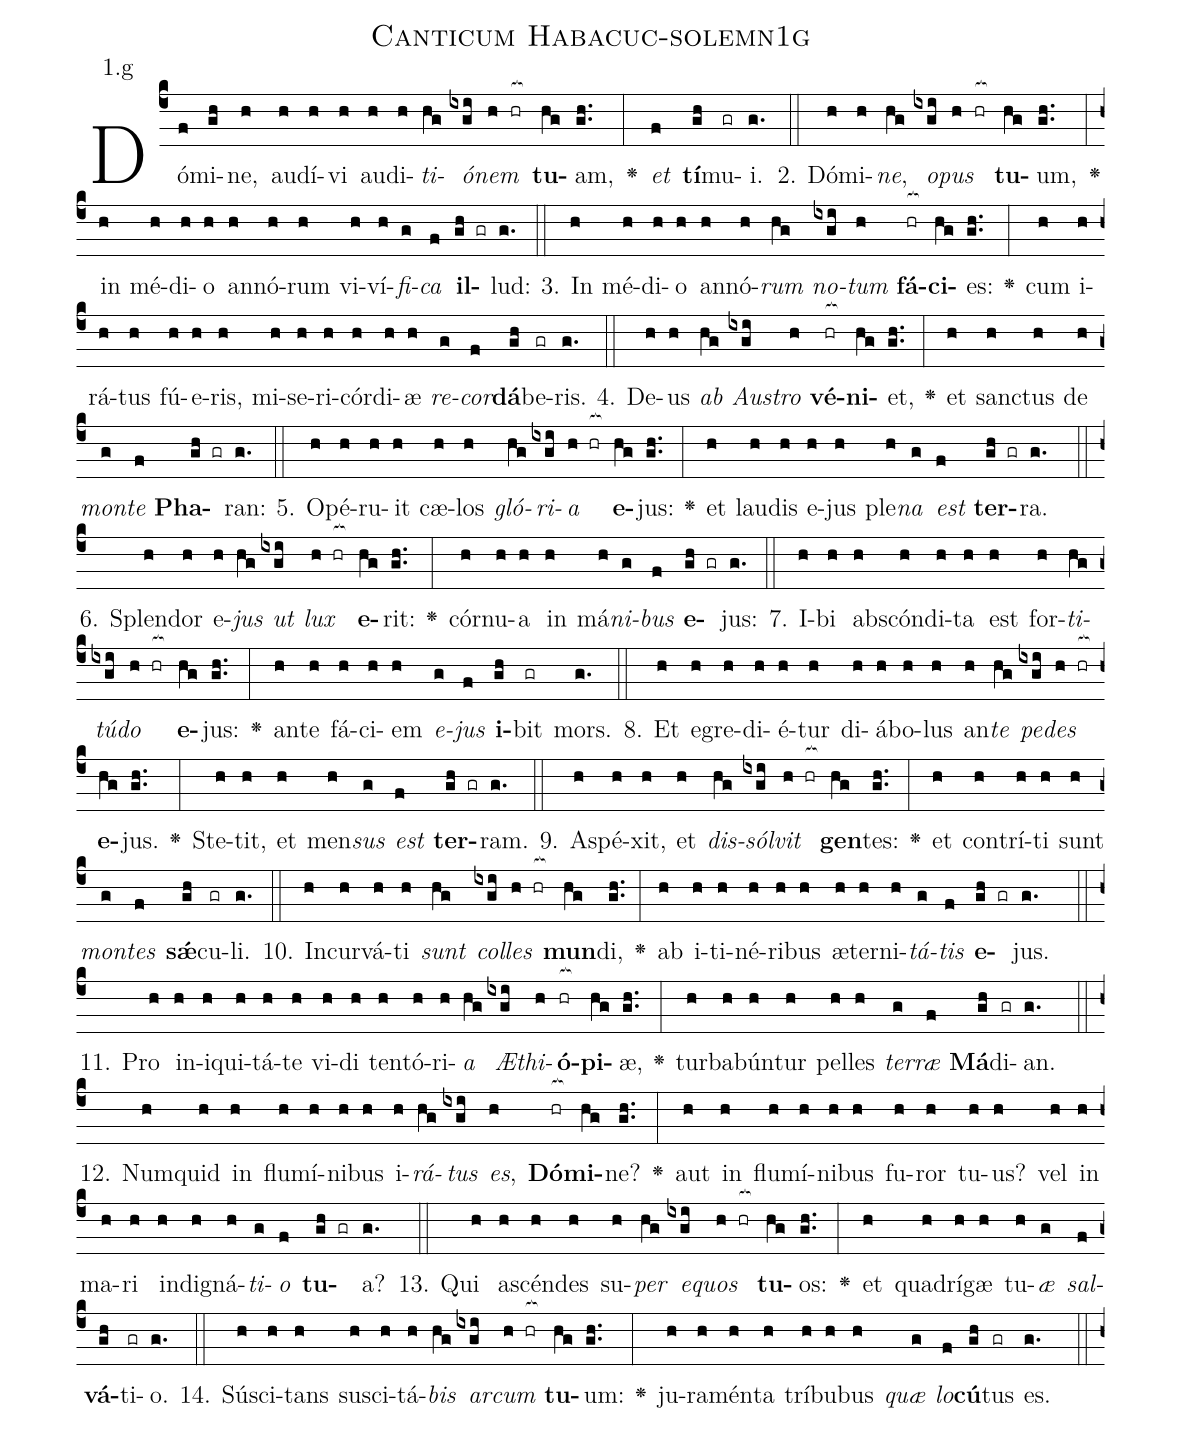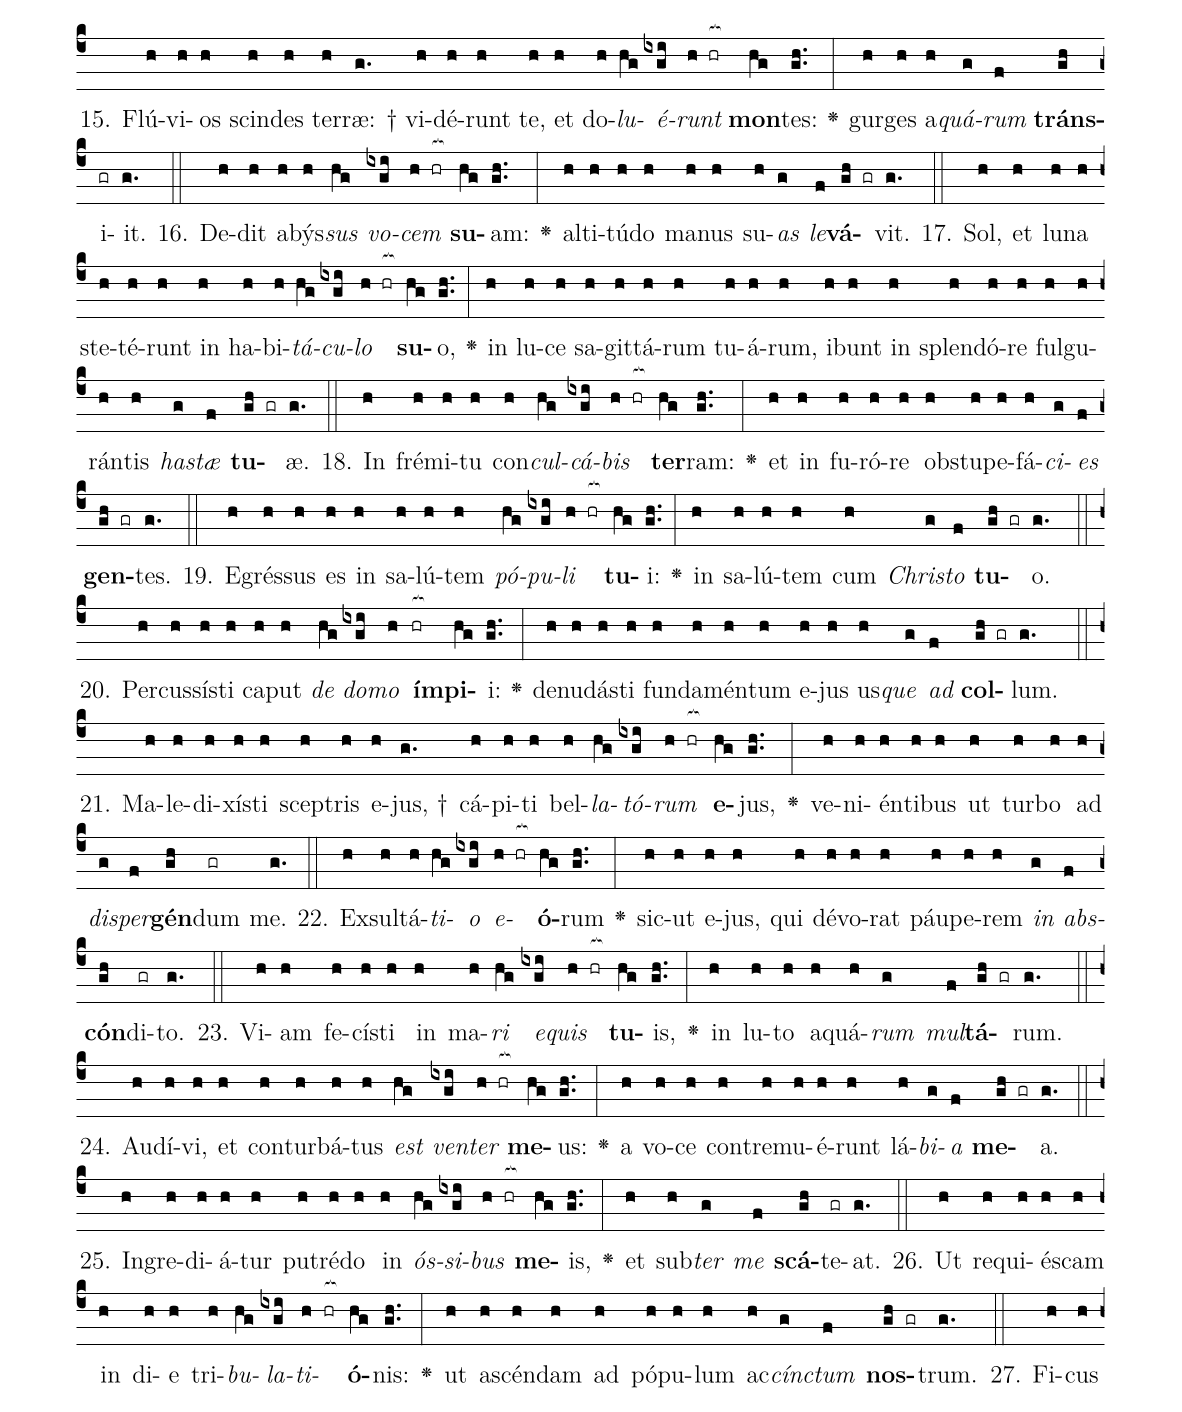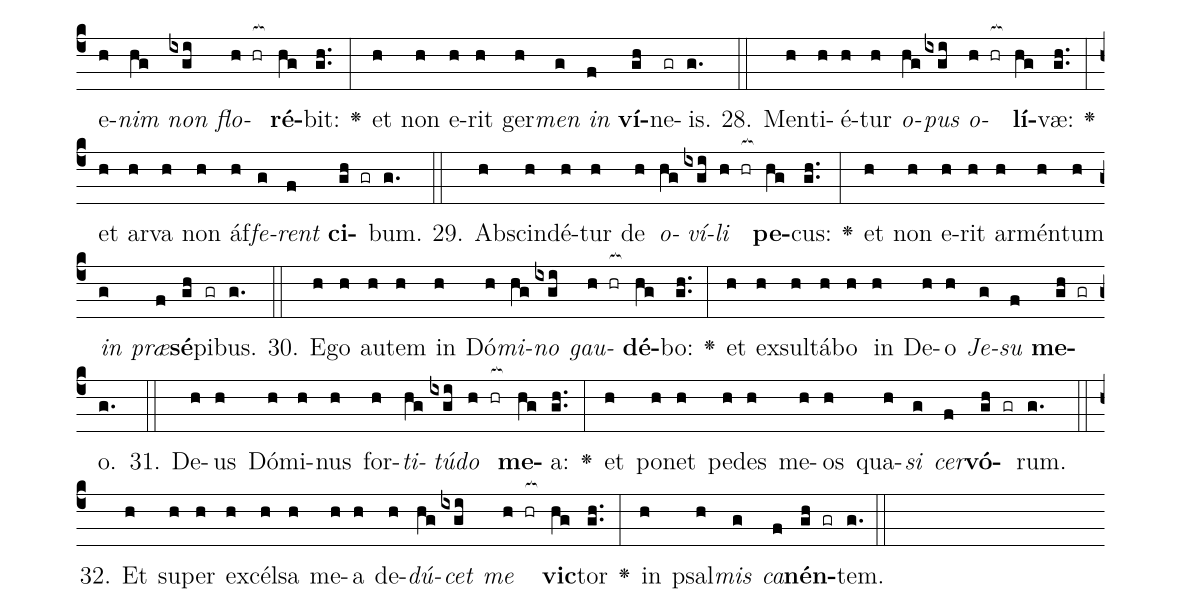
name: Canticum Habacuc-solemn1g;
annotation: 1.g;
%%
(c4)Dó(f)mi(gh)ne,(h) au(h)dí(h)vi(h) au(h)di(h)<i>ti</i>(hg)<i>ó</i>(ixgi)<i>nem</i>(h hr[ocb:1{]) <b>tu</b>(hg[ocb:0}])am,(gh..) <v>\greheightstar</v>(:) <i>et</i>(f) <b>tí</b>(gh)mu(gr)i.(g.) (::)
2. Dó(h)mi(h)<i>ne</i>,(hg) <i>o</i>(ixgi)<i>pus</i>(h hr[ocb:1{]) <b>tu</b>(hg[ocb:0}])um,(gh..) <v>\greheightstar</v>(:) in(h) mé(h)di(h)o(h) an(h)nó(h)rum(h) vi(h)ví(h)<i>fi</i>(g)<i>ca</i>(f) <b>il</b>(gh gr)lud:(g.) (::)
3. In(h) mé(h)di(h)o(h) an(h)nó(h)<i>rum</i>(hg) <i>no</i>(ixgi)<i>tum</i>(h) <b>fá</b>(hr[ocb:1{])<b>ci</b>(hg[ocb:0}])es:(gh..) <v>\greheightstar</v>(:) cum(h) i(h)rá(h)tus(h) fú(h)e(h)ris,(h) mi(h)se(h)ri(h)cór(h)di(h)æ(h) <i>re</i>(g)<i>cor</i>(f)<b>dá</b>(gh)be(gr)ris.(g.) (::)
4. De(h)us(h) <i>ab</i>(hg) <i>Aus</i>(ixgi)<i>tro</i>(h) <b>vé</b>(hr[ocb:1{])<b>ni</b>(hg[ocb:0}])et,(gh..) <v>\greheightstar</v>(:) et(h) sanc(h)tus(h) de(h) <i>mon</i>(g)<i>te</i>(f) <b>Pha</b>(gh gr)ran:(g.) (::)
5. O(h)pé(h)ru(h)it(h) cæ(h)los(h) <i>gló</i>(hg)<i>ri</i>(ixgi)<i>a</i>(h hr[ocb:1{]) <b>e</b>(hg[ocb:0}])jus:(gh..) <v>\greheightstar</v>(:) et(h) lau(h)dis(h) e(h)jus(h) ple(h)<i>na</i>(g) <i>est</i>(f) <b>ter</b>(gh gr)ra.(g.) (::)
6. Splen(h)dor(h) e(h)<i>jus</i>(hg) <i>ut</i>(ixgi) <i>lux</i>(h hr[ocb:1{]) <b>e</b>(hg[ocb:0}])rit:(gh..) <v>\greheightstar</v>(:) cór(h)nu(h)a(h) in(h) má(h)<i>ni</i>(g)<i>bus</i>(f) <b>e</b>(gh gr)jus:(g.) (::)
7. I(h)bi(h) abs(h)cón(h)di(h)ta(h) est(h) for(h)<i>ti</i>(hg)<i>tú</i>(ixgi)<i>do</i>(h hr[ocb:1{]) <b>e</b>(hg[ocb:0}])jus:(gh..) <v>\greheightstar</v>(:) an(h)te(h) fá(h)ci(h)em(h) <i>e</i>(g)<i>jus</i>(f) <b>i</b>(gh)bit(gr) mors.(g.) (::)
8. Et(h) e(h)gre(h)di(h)é(h)tur(h) di(h)á(h)bo(h)lus(h) an(h)<i>te</i>(hg) <i>pe</i>(ixgi)<i>des</i>(h hr[ocb:1{]) <b>e</b>(hg[ocb:0}])jus.(gh..) <v>\greheightstar</v>(:) Ste(h)tit,(h) et(h) men(h)<i>sus</i>(g) <i>est</i>(f) <b>ter</b>(gh gr)ram.(g.) (::)
9. A(h)spé(h)xit,(h) et(h) <i>dis</i>(hg)<i>sól</i>(ixgi)<i>vit</i>(h hr[ocb:1{]) <b>gen</b>(hg[ocb:0}])tes:(gh..) <v>\greheightstar</v>(:) et(h) con(h)trí(h)ti(h) sunt(h) <i>mon</i>(g)<i>tes</i>(f) <b>sǽ</b>(gh)cu(gr)li.(g.) (::)
10. In(h)cur(h)vá(h)ti(h) <i>sunt</i>(hg) <i>col</i>(ixgi)<i>les</i>(h hr[ocb:1{]) <b>mun</b>(hg[ocb:0}])di,(gh..) <v>\greheightstar</v>(:) ab(h) i(h)ti(h)né(h)ri(h)bus(h) æ(h)ter(h)ni(h)<i>tá</i>(g)<i>tis</i>(f) <b>e</b>(gh gr)jus.(g.) (::)
11. Pro(h) in(h)i(h)qui(h)tá(h)te(h) vi(h)di(h) ten(h)tó(h)ri(h)<i>a</i>(hg) <i>Æ</i>(ixgi)<i>thi</i>(h)<b>ó</b>(hr[ocb:1{])<b>pi</b>(hg[ocb:0}])æ,(gh..) <v>\greheightstar</v>(:) tur(h)ba(h)bún(h)tur(h) pel(h)les(h) <i>ter</i>(g)<i>ræ</i>(f) <b>Má</b>(gh)di(gr)an.(g.) (::)
12. Num(h)quid(h) in(h) flu(h)mí(h)ni(h)bus(h) i(h)<i>rá</i>(hg)<i>tus</i>(ixgi) <i>es</i>,(h) <b>Dó</b>(hr[ocb:1{])<b>mi</b>(hg[ocb:0}])ne?(gh..) <v>\greheightstar</v>(:) aut(h) in(h) flu(h)mí(h)ni(h)bus(h) fu(h)ror(h) tu(h)us?(h) vel(h) in(h) ma(h)ri(h) in(h)di(h)gná(h)<i>ti</i>(g)<i>o</i>(f) <b>tu</b>(gh gr)a?(g.) (::)
13. Qui(h) a(h)scén(h)des(h) su(h)<i>per</i>(hg) <i>e</i>(ixgi)<i>quos</i>(h hr[ocb:1{]) <b>tu</b>(hg[ocb:0}])os:(gh..) <v>\greheightstar</v>(:) et(h) qua(h)drí(h)gæ(h) tu(h)<i>æ</i>(g) <i>sal</i>(f)<b>vá</b>(gh)ti(gr)o.(g.) (::)
14. Sú(h)sci(h)tans(h) su(h)sci(h)tá(h)<i>bis</i>(hg) <i>ar</i>(ixgi)<i>cum</i>(h hr[ocb:1{]) <b>tu</b>(hg[ocb:0}])um:(gh..) <v>\greheightstar</v>(:) ju(h)ra(h)mén(h)ta(h) trí(h)bu(h)bus(h) <i>quæ</i>(g) <i>lo</i>(f)<b>cú</b>(gh)tus(gr) es.(g.) (::)
15. Flú(h)vi(h)os(h) scin(h)des(h) ter(h)ræ: †(g.) vi(h)dé(h)runt(h) te,(h) et(h) do(h)<i>lu</i>(hg)<i>é</i>(ixgi)<i>runt</i>(h hr[ocb:1{]) <b>mon</b>(hg[ocb:0}])tes:(gh..) <v>\greheightstar</v>(:) gur(h)ges(h) a(h)<i>quá</i>(g)<i>rum</i>(f) <b>tráns</b>(gh)i(gr)it.(g.) (::)
16. De(h)dit(h) a(h)býs(h)<i>sus</i>(hg) <i>vo</i>(ixgi)<i>cem</i>(h hr[ocb:1{]) <b>su</b>(hg[ocb:0}])am:(gh..) <v>\greheightstar</v>(:) al(h)ti(h)tú(h)do(h) ma(h)nus(h) su(h)<i>as</i>(g) <i>le</i>(f)<b>vá</b>(gh gr)vit.(g.) (::)
17. Sol,(h) et(h) lu(h)na(h) ste(h)té(h)runt(h) in(h) ha(h)bi(h)<i>tá</i>(hg)<i>cu</i>(ixgi)<i>lo</i>(h hr[ocb:1{]) <b>su</b>(hg[ocb:0}])o,(gh..) <v>\greheightstar</v>(:) in(h) lu(h)ce(h) sa(h)git(h)tá(h)rum(h) tu(h)á(h)rum,(h) i(h)bunt(h) in(h) splen(h)dó(h)re(h) ful(h)gu(h)rán(h)tis(h) <i>has</i>(g)<i>tæ</i>(f) <b>tu</b>(gh gr)æ.(g.) (::)
18. In(h) fré(h)mi(h)tu(h) con(h)<i>cul</i>(hg)<i>cá</i>(ixgi)<i>bis</i>(h hr[ocb:1{]) <b>ter</b>(hg[ocb:0}])ram:(gh..) <v>\greheightstar</v>(:) et(h) in(h) fu(h)ró(h)re(h) ob(h)stu(h)pe(h)fá(h)<i>ci</i>(g)<i>es</i>(f) <b>gen</b>(gh gr)tes.(g.) (::)
19. E(h)grés(h)sus(h) es(h) in(h) sa(h)lú(h)tem(h) <i>pó</i>(hg)<i>pu</i>(ixgi)<i>li</i>(h hr[ocb:1{]) <b>tu</b>(hg[ocb:0}])i:(gh..) <v>\greheightstar</v>(:) in(h) sa(h)lú(h)tem(h) cum(h) <i>Chris</i>(g)<i>to</i>(f) <b>tu</b>(gh gr)o.(g.) (::)
20. Per(h)cus(h)sís(h)ti(h) ca(h)put(h) <i>de</i>(hg) <i>do</i>(ixgi)<i>mo</i>(h) <b>ím</b>(hr[ocb:1{])<b>pi</b>(hg[ocb:0}])i:(gh..) <v>\greheightstar</v>(:) de(h)nu(h)dás(h)ti(h) fun(h)da(h)mén(h)tum(h) e(h)jus(h) us(h)<i>que</i>(g) <i>ad</i>(f) <b>col</b>(gh gr)lum.(g.) (::)
21. Ma(h)le(h)di(h)xís(h)ti(h) scep(h)tris(h) e(h)jus, †(g.) cá(h)pi(h)ti(h) bel(h)<i>la</i>(hg)<i>tó</i>(ixgi)<i>rum</i>(h hr[ocb:1{]) <b>e</b>(hg[ocb:0}])jus,(gh..) <v>\greheightstar</v>(:) ve(h)ni(h)én(h)ti(h)bus(h) ut(h) tur(h)bo(h) ad(h) <i>di</i>(g)<i>sper</i>(f)<b>gén</b>(gh)dum(gr) me.(g.) (::)
22. Ex(h)sul(h)tá(h)<i>ti</i>(hg)<i>o</i>(ixgi) <i>e</i>(h hr[ocb:1{])<b>ó</b>(hg[ocb:0}])rum(gh..) <v>\greheightstar</v>(:) sic(h)ut(h) e(h)jus,(h) qui(h) dé(h)vo(h)rat(h) páu(h)pe(h)rem(h) <i>in</i>(g) <i>abs</i>(f)<b>cón</b>(gh)di(gr)to.(g.) (::)
23. Vi(h)am(h) fe(h)cís(h)ti(h) in(h) ma(h)<i>ri</i>(hg) <i>e</i>(ixgi)<i>quis</i>(h hr[ocb:1{]) <b>tu</b>(hg[ocb:0}])is,(gh..) <v>\greheightstar</v>(:) in(h) lu(h)to(h) a(h)quá(h)<i>rum</i>(g) <i>mul</i>(f)<b>tá</b>(gh gr)rum.(g.) (::)
24. Au(h)dí(h)vi,(h) et(h) con(h)tur(h)bá(h)tus(h) <i>est</i>(hg) <i>ven</i>(ixgi)<i>ter</i>(h hr[ocb:1{]) <b>me</b>(hg[ocb:0}])us:(gh..) <v>\greheightstar</v>(:) a(h) vo(h)ce(h) con(h)tre(h)mu(h)é(h)runt(h) lá(h)<i>bi</i>(g)<i>a</i>(f) <b>me</b>(gh gr)a.(g.) (::)
25. In(h)gre(h)di(h)á(h)tur(h) pu(h)tré(h)do(h) in(h) <i>ós</i>(hg)<i>si</i>(ixgi)<i>bus</i>(h hr[ocb:1{]) <b>me</b>(hg[ocb:0}])is,(gh..) <v>\greheightstar</v>(:) et(h) sub(h)<i>ter</i>(g) <i>me</i>(f) <b>scá</b>(gh)te(gr)at.(g.) (::)
26. Ut(h) re(h)qui(h)és(h)cam(h) in(h) di(h)e(h) tri(h)<i>bu</i>(hg)<i>la</i>(ixgi)<i>ti</i>(h hr[ocb:1{])<b>ó</b>(hg[ocb:0}])nis:(gh..) <v>\greheightstar</v>(:) ut(h) a(h)scén(h)dam(h) ad(h) pó(h)pu(h)lum(h) ac(h)<i>cínc</i>(g)<i>tum</i>(f) <b>nos</b>(gh gr)trum.(g.) (::)
27. Fi(h)cus(h) e(h)<i>nim</i>(hg) <i>non</i>(ixgi) <i>flo</i>(h hr[ocb:1{])<b>ré</b>(hg[ocb:0}])bit:(gh..) <v>\greheightstar</v>(:) et(h) non(h) e(h)rit(h) ger(h)<i>men</i>(g) <i>in</i>(f) <b>ví</b>(gh)ne(gr)is.(g.) (::)
28. Men(h)ti(h)é(h)tur(h) <i>o</i>(hg)<i>pus</i>(ixgi) <i>o</i>(h hr[ocb:1{])<b>lí</b>(hg[ocb:0}])væ:(gh..) <v>\greheightstar</v>(:) et(h) ar(h)va(h) non(h) áf(h)<i>fe</i>(g)<i>rent</i>(f) <b>ci</b>(gh gr)bum.(g.) (::)
29. Ab(h)scin(h)dé(h)tur(h) de(h) <i>o</i>(hg)<i>ví</i>(ixgi)<i>li</i>(h hr[ocb:1{]) <b>pe</b>(hg[ocb:0}])cus:(gh..) <v>\greheightstar</v>(:) et(h) non(h) e(h)rit(h) ar(h)mén(h)tum(h) <i>in</i>(g) <i>præ</i>(f)<b>sé</b>(gh)pi(gr)bus.(g.) (::)
30. E(h)go(h) au(h)tem(h) in(h) Dó(h)<i>mi</i>(hg)<i>no</i>(ixgi) <i>gau</i>(h hr[ocb:1{])<b>dé</b>(hg[ocb:0}])bo:(gh..) <v>\greheightstar</v>(:) et(h) ex(h)sul(h)tá(h)bo(h) in(h) De(h)o(h) <i>Je</i>(g)<i>su</i>(f) <b>me</b>(gh gr)o.(g.) (::)
31. De(h)us(h) Dó(h)mi(h)nus(h) for(h)<i>ti</i>(hg)<i>tú</i>(ixgi)<i>do</i>(h hr[ocb:1{]) <b>me</b>(hg[ocb:0}])a:(gh..) <v>\greheightstar</v>(:) et(h) po(h)net(h) pe(h)des(h) me(h)os(h) qua(h)<i>si</i>(g) <i>cer</i>(f)<b>vó</b>(gh gr)rum.(g.) (::)
32. Et(h) su(h)per(h) ex(h)cél(h)sa(h) me(h)a(h) de(h)<i>dú</i>(hg)<i>cet</i>(ixgi) <i>me</i>(h hr[ocb:1{]) <b>vic</b>(hg[ocb:0}])tor(gh..) <v>\greheightstar</v>(:) in(h) psal(h)<i>mis</i>(g) <i>ca</i>(f)<b>nén</b>(gh gr)tem.(g.) (::)
